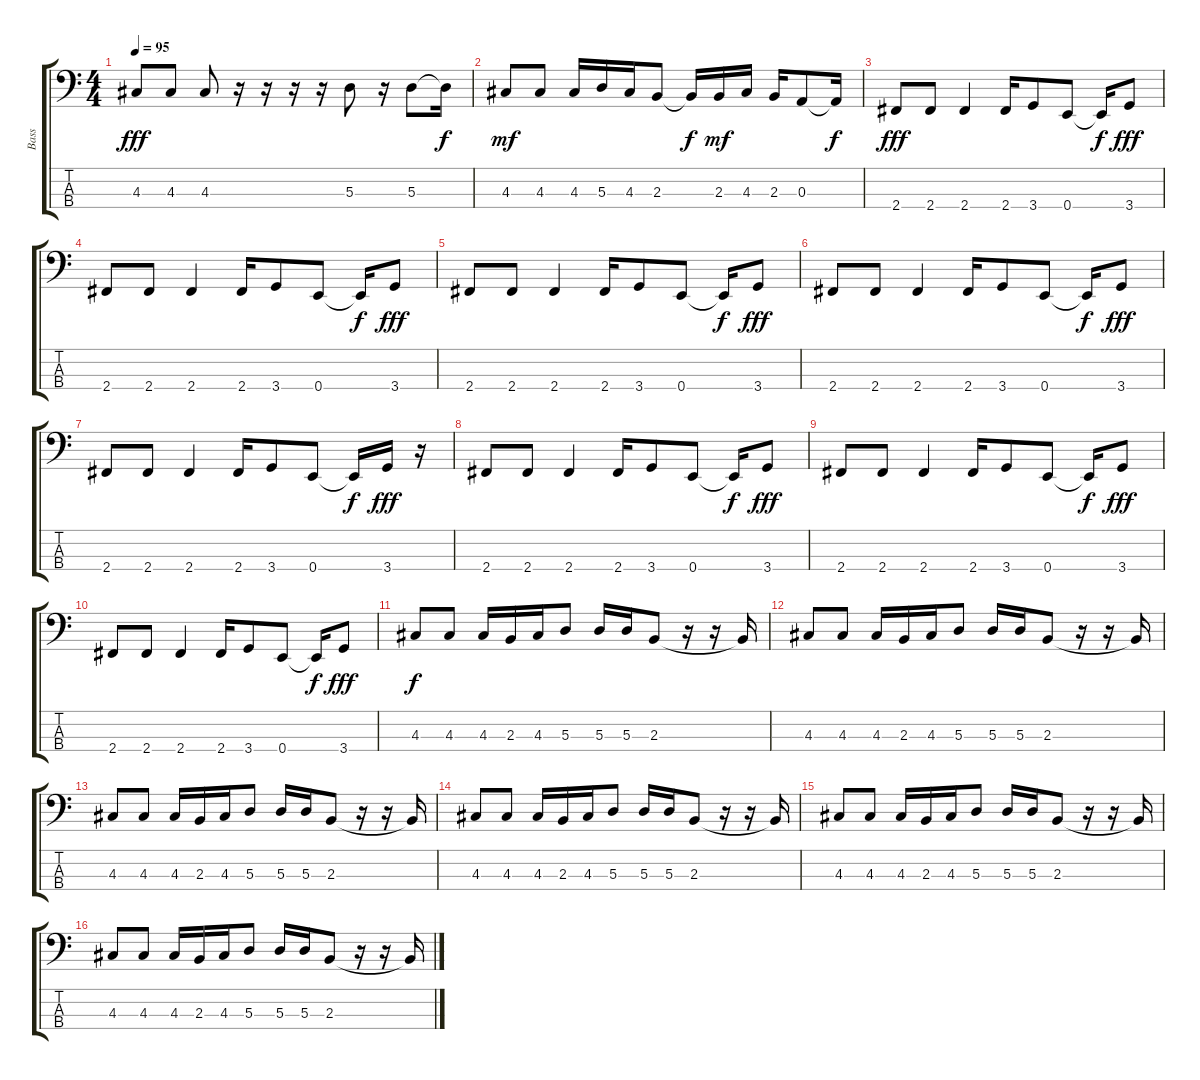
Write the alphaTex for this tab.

\track ("Bass" "Bass") {instrument electricbasspick}
\staff {score tabs}
\tuning (G2 D2 A1 E1) {hide}
\ts (4 4)
\tempo 95
\clef f4
\ks c
4.3.8{dy fff} 4.3.8 4.3.8 r.16 r.16 r.16 r.16 5.3.8 r.16 5.3.8 5.3{t}.16{dy f} |
4.3.8{dy mf} 4.3.8 4.3.16 5.3.16 4.3.16 2.3.8 2.3{t}.16{dy f} 2.3.16{dy mf} 4.3.16 2.3.16 0.3.8 0.3{t}.16{dy f} |
2.4.8{dy fff} 2.4.8 2.4.4 2.4.16 3.4.8 0.4.8 0.4{t}.16{dy f} 3.4.8{dy fff} |
2.4.8 2.4.8 2.4.4 2.4.16 3.4.8 0.4.8 0.4{t}.16{dy f} 3.4.8{dy fff} |
2.4.8 2.4.8 2.4.4 2.4.16 3.4.8 0.4.8 0.4{t}.16{dy f} 3.4.8{dy fff} |
2.4.8 2.4.8 2.4.4 2.4.16 3.4.8 0.4.8 0.4{t}.16{dy f} 3.4.8{dy fff} |
2.4.8 2.4.8 2.4.4 2.4.16 3.4.8 0.4.8 0.4{t}.16{dy f} 3.4.16{dy fff} r.16 |
2.4.8 2.4.8 2.4.4 2.4.16 3.4.8 0.4.8 0.4{t}.16{dy f} 3.4.8{dy fff} |
2.4.8 2.4.8 2.4.4 2.4.16 3.4.8 0.4.8 0.4{t}.16{dy f} 3.4.8{dy fff} |
2.4.8 2.4.8 2.4.4 2.4.16 3.4.8 0.4.8 0.4{t}.16{dy f} 3.4.8{dy fff} |
4.3.8{dy f} 4.3.8 4.3.16 2.3.16 4.3.16 5.3.8 5.3.16 5.3.16 2.3.8 r.16 r.16 2.3{t}.16 |
4.3.8 4.3.8 4.3.16 2.3.16 4.3.16 5.3.8 5.3.16 5.3.16 2.3.8 r.16 r.16 2.3{t}.16 |
4.3.8 4.3.8 4.3.16 2.3.16 4.3.16 5.3.8 5.3.16 5.3.16 2.3.8 r.16 r.16 2.3{t}.16 |
4.3.8 4.3.8 4.3.16 2.3.16 4.3.16 5.3.8 5.3.16 5.3.16 2.3.8 r.16 r.16 2.3{t}.16 |
4.3.8 4.3.8 4.3.16 2.3.16 4.3.16 5.3.8 5.3.16 5.3.16 2.3.8 r.16 r.16 2.3{t}.16 |
4.3.8 4.3.8 4.3.16 2.3.16 4.3.16 5.3.8 5.3.16 5.3.16 2.3.8 r.16 r.16 2.3{t}.16
